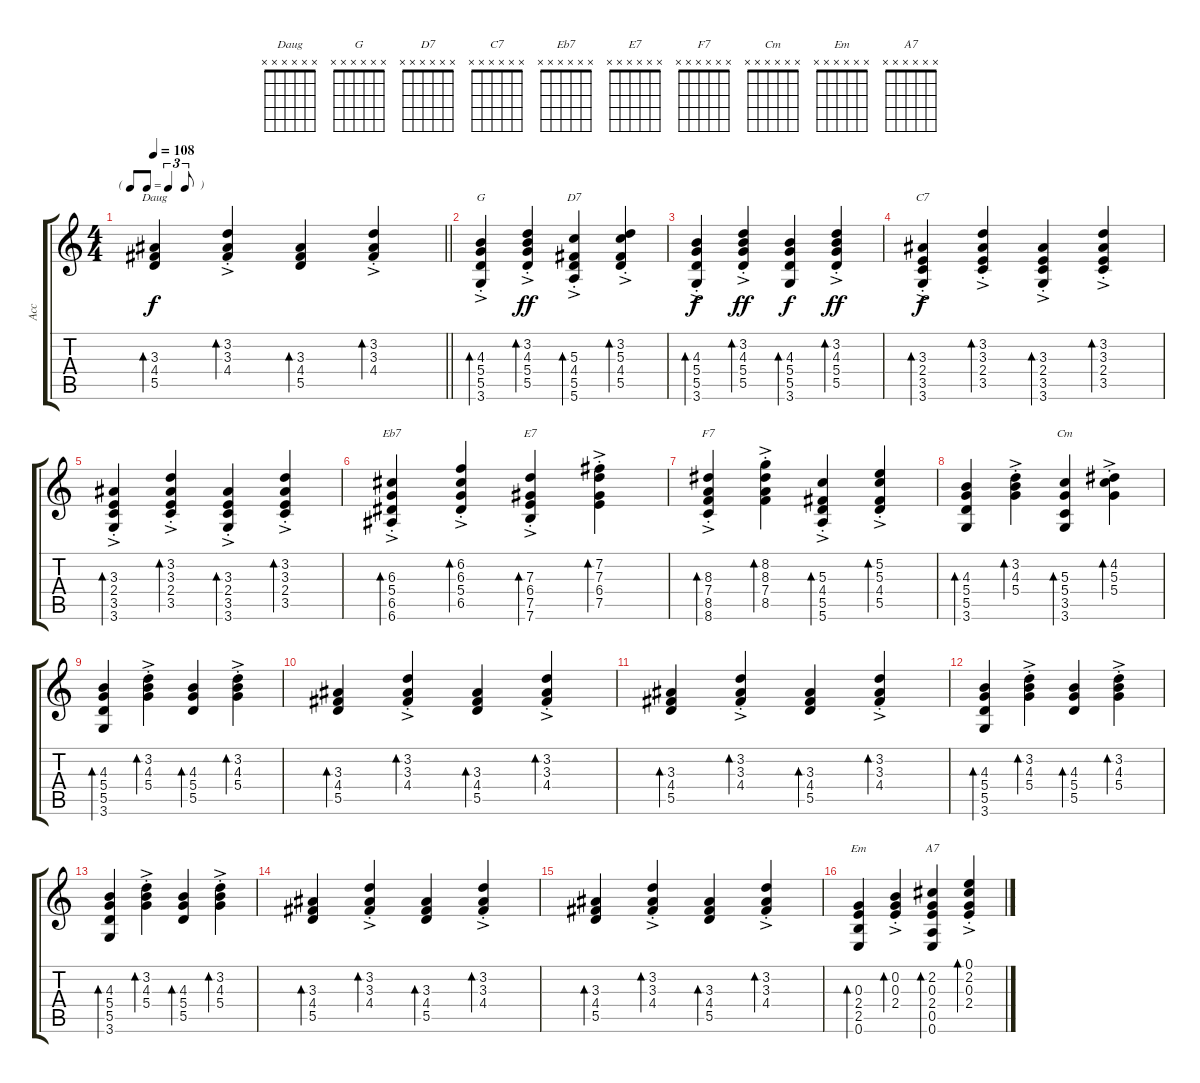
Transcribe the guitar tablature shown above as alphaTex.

\track ("Acc" "Acc") {instrument acousticguitarsteel}
\staff {score tabs}
\tuning (E4 B3 G3 D3 A2 E2) {hide}
\chord ("Daug" x x x x x x)
\chord ("G" x x x x x x)
\chord ("D7" x x x x x x)
\chord ("C7" x x x x x x)
\chord ("Eb7" x x x x x x)
\chord ("E7" x x x x x x)
\chord ("F7" x x x x x x)
\chord ("Cm" x x x x x x)
\chord ("Em" x x x x x x)
\chord ("A7" x x x x x x)
\ts (4 4)
\tf triplet8th
\tempo 108
\clef g2
\barLineRight lightlight
\ks c
(3.3 4.4 5.5).4{bd 60 ch "Daug" dy f} (3.2{ac st} 3.3{ac st} 4.4{ac st}).4{bd 60} (3.3 4.4 5.5).4{bd 60} (3.2{ac st} 3.3{ac st} 4.4{ac st}).4{bd 60} |
(4.3{ac st} 5.4 5.5 3.6).4{bd 60 ch "G"} (3.2 4.3{ac st} 5.4{ac st} 5.5).4{bd 60 dy ff} (5.3 4.4 5.5 5.6{ac st}).4{bd 60 ch "D7"} (3.2 5.3{ac st} 4.4{ac st} 5.5).4{bd 60} |
(4.3{ac st} 5.4 5.5 3.6).4{bd 60 dy f} (3.2 4.3{ac st} 5.4{ac st} 5.5).4{bd 60 dy ff} (4.3 5.4 5.5 3.6).4{bd 60 dy f} (3.2 4.3{ac st} 5.4{ac st} 5.5).4{bd 60 dy ff} |
(3.3 2.4 3.5 3.6{ac st}).4{bd 60 ch "C7" dy f} (3.2 3.3{ac st} 2.4{ac st} 3.5).4{bd 60} (3.3 2.4 3.5 3.6{ac st}).4{bd 60} (3.2 3.3{ac st} 2.4{ac st} 3.5).4{bd 60} |
(3.3 2.4 3.5 3.6{ac st}).4{bd 60} (3.2 3.3{ac st} 2.4{ac st} 3.5).4{bd 60} (3.3 2.4 3.5 3.6{ac st}).4{bd 60} (3.2 3.3{ac st} 2.4{ac st} 3.5).4{bd 60} |
(6.3{ac st} 5.4 6.5 6.6).4{bd 60 ch "Eb7"} (6.2 6.3{ac st} 5.4{ac st} 6.5).4{bd 60} (7.3 6.4 7.5 7.6{ac st}).4{bd 60 ch "E7"} (7.2 7.3{ac st} 6.4{ac st} 7.5).4{bd 60} |
(8.3{ac st} 7.4 8.5 8.6).4{bd 60 ch "F7"} (8.2 8.3{ac st} 7.4{ac st} 8.5).4{bd 60} (5.3{ac st} 4.4 5.5 5.6).4{bd 60} (5.2 5.3{ac st} 4.4{ac st} 5.5).4{bd 60} |
(4.3 5.4 5.5 3.6).4{bd 60} (3.2{ac st} 4.3{ac st} 5.4{ac st}).4{bd 60} (5.3 5.4 3.5 3.6).4{bd 60 ch "Cm"} (4.2{ac st} 5.3{ac st} 5.4{ac st}).4{bd 60} |
(4.3 5.4 5.5 3.6).4{bd 60} (3.2{ac st} 4.3{ac st} 5.4{ac st}).4{bd 60} (4.3 5.4 5.5).4{bd 60} (3.2{ac st} 4.3{ac st} 5.4{ac st}).4{bd 60} |
(3.3 4.4 5.5).4{bd 60} (3.2{ac st} 3.3{ac st} 4.4{ac st}).4{bd 60} (3.3 4.4 5.5).4{bd 60} (3.2{ac st} 3.3{ac st} 4.4{ac st}).4{bd 60} |
(3.3 4.4 5.5).4{bd 60} (3.2{ac st} 3.3{ac st} 4.4{ac st}).4{bd 60} (3.3 4.4 5.5).4{bd 60} (3.2{ac st} 3.3{ac st} 4.4{ac st}).4{bd 60} |
(4.3 5.4 5.5 3.6).4{bd 60} (3.2{ac st} 4.3{ac st} 5.4{ac st}).4{bd 60} (4.3 5.4 5.5).4{bd 60} (3.2{ac st} 4.3{ac st} 5.4{ac st}).4{bd 60} |
(4.3 5.4 5.5 3.6).4{bd 60} (3.2{ac st} 4.3{ac st} 5.4{ac st}).4{bd 60} (4.3 5.4 5.5).4{bd 60} (3.2{ac st} 4.3{ac st} 5.4{ac st}).4{bd 60} |
(3.3 4.4 5.5).4{bd 60} (3.2{ac st} 3.3{ac st} 4.4{ac st}).4{bd 60} (3.3 4.4 5.5).4{bd 60} (3.2{ac st} 3.3{ac st} 4.4{ac st}).4{bd 60} |
(3.3 4.4 5.5).4{bd 60} (3.2{ac st} 3.3{ac st} 4.4{ac st}).4{bd 60} (3.3 4.4 5.5).4{bd 60} (3.2{ac st} 3.3{ac st} 4.4{ac st}).4{bd 60} |
(0.3 2.4 2.5 0.6).4{bd 60 ch "Em"} (0.2{ac st} 0.3{ac st} 2.4{ac st}).4{bd 60} (2.2 0.3 2.4 0.5 0.6).4{bd 60 ch "A7"} (0.1 2.2{ac st} 0.3{ac st} 2.4{ac st}).4{bd 60}
